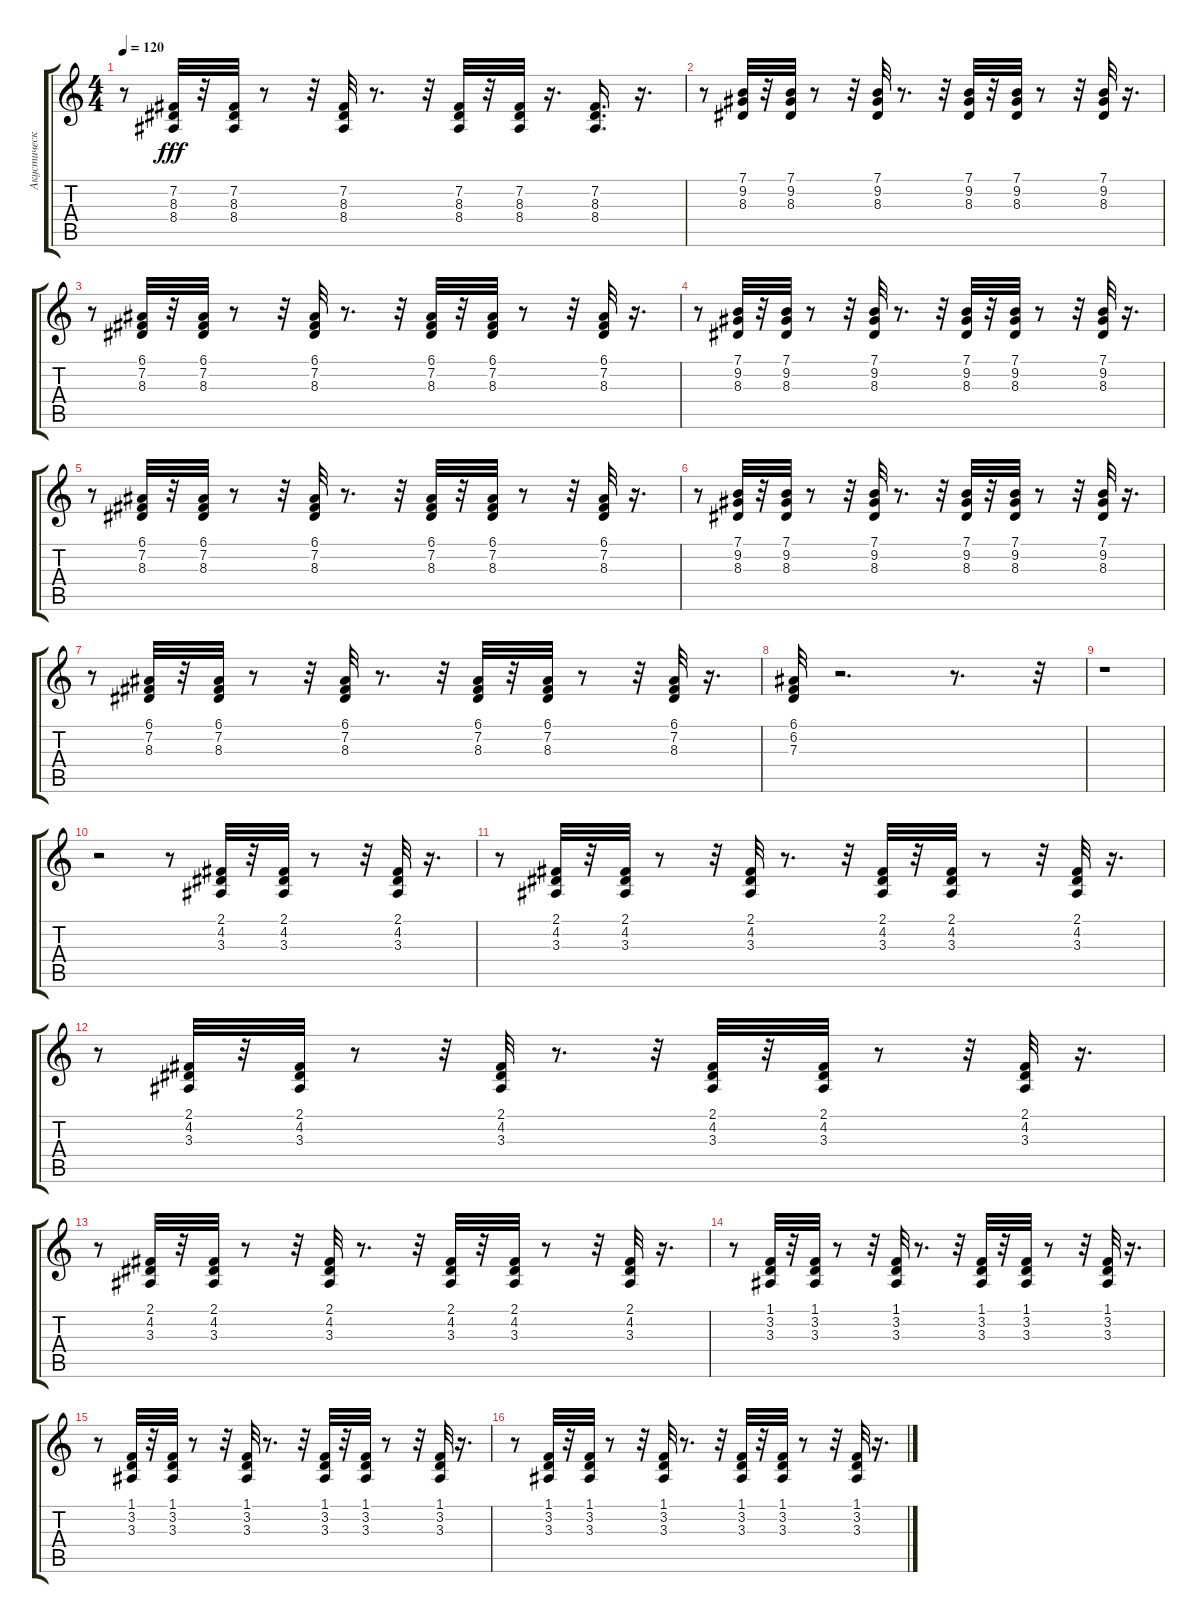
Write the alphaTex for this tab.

\track ("Акустический Гранд Роял" "Акустическ") {instrument acousticgrandpiano}
\staff {score tabs}
\tuning (E4 B3 G3 D3 A2 E2) {hide}
\ts (4 4)
\tempo 120
\clef g2
\ks c
r.8{dy fff} (7.2 8.3 8.4).32 r.32 (7.2 8.3 8.4).32 r.8 r.32 (7.2 8.3 8.4).32 r.8{d} r.32 (7.2 8.3 8.4).32 r.32 (7.2 8.3 8.4).32 r.16{d} (7.2 8.3 8.4).16{d} r.16{d} |
r.8 (7.1 9.2 8.3).32 r.32 (7.1 9.2 8.3).32 r.8 r.32 (7.1 9.2 8.3).32 r.8{d} r.32 (7.1 9.2 8.3).32 r.32 (7.1 9.2 8.3).32 r.8 r.32 (7.1 9.2 8.3).32 r.16{d} |
r.8 (6.1 7.2 8.3).32 r.32 (6.1 7.2 8.3).32 r.8 r.32 (6.1 7.2 8.3).32 r.8{d} r.32 (6.1 7.2 8.3).32 r.32 (6.1 7.2 8.3).32 r.8 r.32 (6.1 7.2 8.3).32 r.16{d} |
r.8 (7.1 9.2 8.3).32 r.32 (7.1 9.2 8.3).32 r.8 r.32 (7.1 9.2 8.3).32 r.8{d} r.32 (7.1 9.2 8.3).32 r.32 (7.1 9.2 8.3).32 r.8 r.32 (7.1 9.2 8.3).32 r.16{d} |
r.8 (6.1 7.2 8.3).32 r.32 (6.1 7.2 8.3).32 r.8 r.32 (6.1 7.2 8.3).32 r.8{d} r.32 (6.1 7.2 8.3).32 r.32 (6.1 7.2 8.3).32 r.8 r.32 (6.1 7.2 8.3).32 r.16{d} |
r.8 (7.1 9.2 8.3).32 r.32 (7.1 9.2 8.3).32 r.8 r.32 (7.1 9.2 8.3).32 r.8{d} r.32 (7.1 9.2 8.3).32 r.32 (7.1 9.2 8.3).32 r.8 r.32 (7.1 9.2 8.3).32 r.16{d} |
r.8 (6.1 7.2 8.3).32 r.32 (6.1 7.2 8.3).32 r.8 r.32 (6.1 7.2 8.3).32 r.8{d} r.32 (6.1 7.2 8.3).32 r.32 (6.1 7.2 8.3).32 r.8 r.32 (6.1 7.2 8.3).32 r.16{d} |
(6.1 6.2 7.3).32 r.2{d} r.8{d} r.32 |
r.1 |
r.2 r.8 (2.1 4.2 3.3).32 r.32 (2.1 4.2 3.3).32 r.8 r.32 (2.1 4.2 3.3).32 r.16{d} |
r.8 (2.1 4.2 3.3).32 r.32 (2.1 4.2 3.3).32 r.8 r.32 (2.1 4.2 3.3).32 r.8{d} r.32 (2.1 4.2 3.3).32 r.32 (2.1 4.2 3.3).32 r.8 r.32 (2.1 4.2 3.3).32 r.16{d} |
r.8 (2.1 4.2 3.3).32 r.32 (2.1 4.2 3.3).32 r.8 r.32 (2.1 4.2 3.3).32 r.8{d} r.32 (2.1 4.2 3.3).32 r.32 (2.1 4.2 3.3).32 r.8 r.32 (2.1 4.2 3.3).32 r.16{d} |
r.8 (2.1 4.2 3.3).32 r.32 (2.1 4.2 3.3).32 r.8 r.32 (2.1 4.2 3.3).32 r.8{d} r.32 (2.1 4.2 3.3).32 r.32 (2.1 4.2 3.3).32 r.8 r.32 (2.1 4.2 3.3).32 r.16{d} |
r.8 (1.1 3.2 3.3).32 r.32 (1.1 3.2 3.3).32 r.8 r.32 (1.1 3.2 3.3).32 r.8{d} r.32 (1.1 3.2 3.3).32 r.32 (1.1 3.2 3.3).32 r.8 r.32 (1.1 3.2 3.3).32 r.16{d} |
r.8 (1.1 3.2 3.3).32 r.32 (1.1 3.2 3.3).32 r.8 r.32 (1.1 3.2 3.3).32 r.8{d} r.32 (1.1 3.2 3.3).32 r.32 (1.1 3.2 3.3).32 r.8 r.32 (1.1 3.2 3.3).32 r.16{d} |
r.8 (1.1 3.2 3.3).32 r.32 (1.1 3.2 3.3).32 r.8 r.32 (1.1 3.2 3.3).32 r.8{d} r.32 (1.1 3.2 3.3).32 r.32 (1.1 3.2 3.3).32 r.8 r.32 (1.1 3.2 3.3).32 r.16{d}
